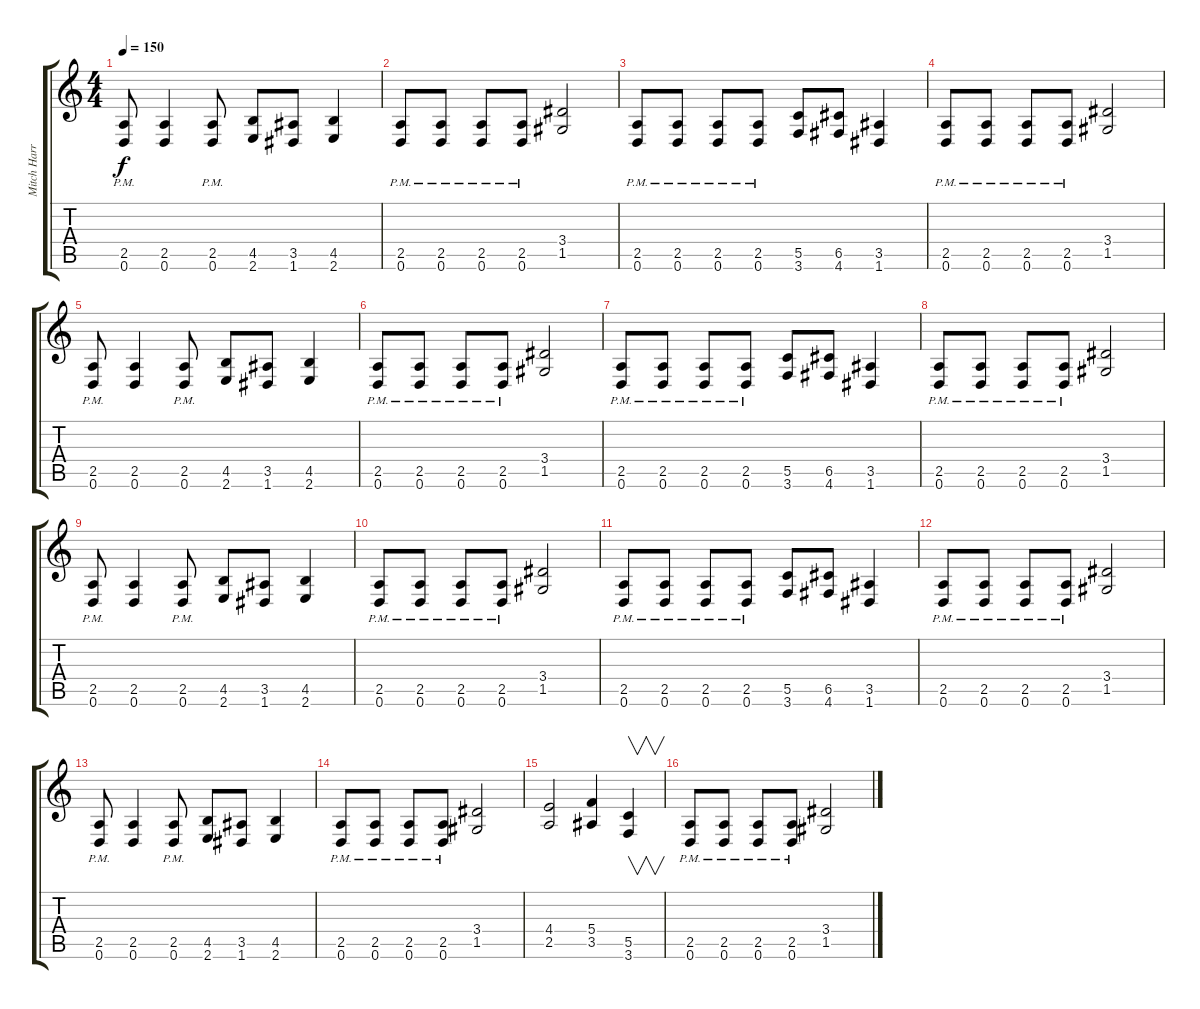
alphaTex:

\track ("Mitch Harris" "Mitch Harr") {instrument distortionguitar}
\staff {score tabs}
\tuning (D4 A3 F3 C3 G2 D2) {hide}
\ts (4 4)
\tempo 150
\clef g2
\ks c
(2.5{pm} 0.6{pm}).8{dy f} (2.5 0.6).4 (2.5{pm} 0.6{pm}).8 (4.5 2.6).8 (3.5 1.6).8 (4.5 2.6).4 |
(2.5{pm} 0.6{pm}).8 (2.5{pm} 0.6{pm}).8 (2.5{pm} 0.6{pm}).8 (2.5{pm} 0.6{pm}).8 (3.4 1.5).2 |
(2.5{pm} 0.6{pm}).8 (2.5{pm} 0.6{pm}).8 (2.5{pm} 0.6{pm}).8 (2.5{pm} 0.6{pm}).8 (5.5 3.6).8 (6.5 4.6).8 (3.5 1.6).4 |
(2.5{pm} 0.6{pm}).8 (2.5{pm} 0.6{pm}).8 (2.5{pm} 0.6{pm}).8 (2.5{pm} 0.6{pm}).8 (3.4 1.5).2 |
(2.5{pm} 0.6{pm}).8 (2.5 0.6).4 (2.5{pm} 0.6{pm}).8 (4.5 2.6).8 (3.5 1.6).8 (4.5 2.6).4 |
(2.5{pm} 0.6{pm}).8 (2.5{pm} 0.6{pm}).8 (2.5{pm} 0.6{pm}).8 (2.5{pm} 0.6{pm}).8 (3.4 1.5).2 |
(2.5{pm} 0.6{pm}).8 (2.5{pm} 0.6{pm}).8 (2.5{pm} 0.6{pm}).8 (2.5{pm} 0.6{pm}).8 (5.5 3.6).8 (6.5 4.6).8 (3.5 1.6).4 |
(2.5{pm} 0.6{pm}).8 (2.5{pm} 0.6{pm}).8 (2.5{pm} 0.6{pm}).8 (2.5{pm} 0.6{pm}).8 (3.4 1.5).2 |
(2.5{pm} 0.6{pm}).8 (2.5 0.6).4 (2.5{pm} 0.6{pm}).8 (4.5 2.6).8 (3.5 1.6).8 (4.5 2.6).4 |
(2.5{pm} 0.6{pm}).8 (2.5{pm} 0.6{pm}).8 (2.5{pm} 0.6{pm}).8 (2.5{pm} 0.6{pm}).8 (3.4 1.5).2 |
(2.5{pm} 0.6{pm}).8 (2.5{pm} 0.6{pm}).8 (2.5{pm} 0.6{pm}).8 (2.5{pm} 0.6{pm}).8 (5.5 3.6).8 (6.5 4.6).8 (3.5 1.6).4 |
(2.5{pm} 0.6{pm}).8 (2.5{pm} 0.6{pm}).8 (2.5{pm} 0.6{pm}).8 (2.5{pm} 0.6{pm}).8 (3.4 1.5).2 |
(2.5{pm} 0.6{pm}).8 (2.5 0.6).4 (2.5{pm} 0.6{pm}).8 (4.5 2.6).8 (3.5 1.6).8 (4.5 2.6).4 |
(2.5{pm} 0.6{pm}).8 (2.5{pm} 0.6{pm}).8 (2.5{pm} 0.6{pm}).8 (2.5{pm} 0.6{pm}).8 (3.4 1.5).2 |
(4.4 2.5).2 (5.4 3.5).4 (5.5 3.6).4{v} |
(2.5{pm} 0.6{pm}).8 (2.5{pm} 0.6{pm}).8 (2.5{pm} 0.6{pm}).8 (2.5{pm} 0.6{pm}).8 (3.4 1.5).2
